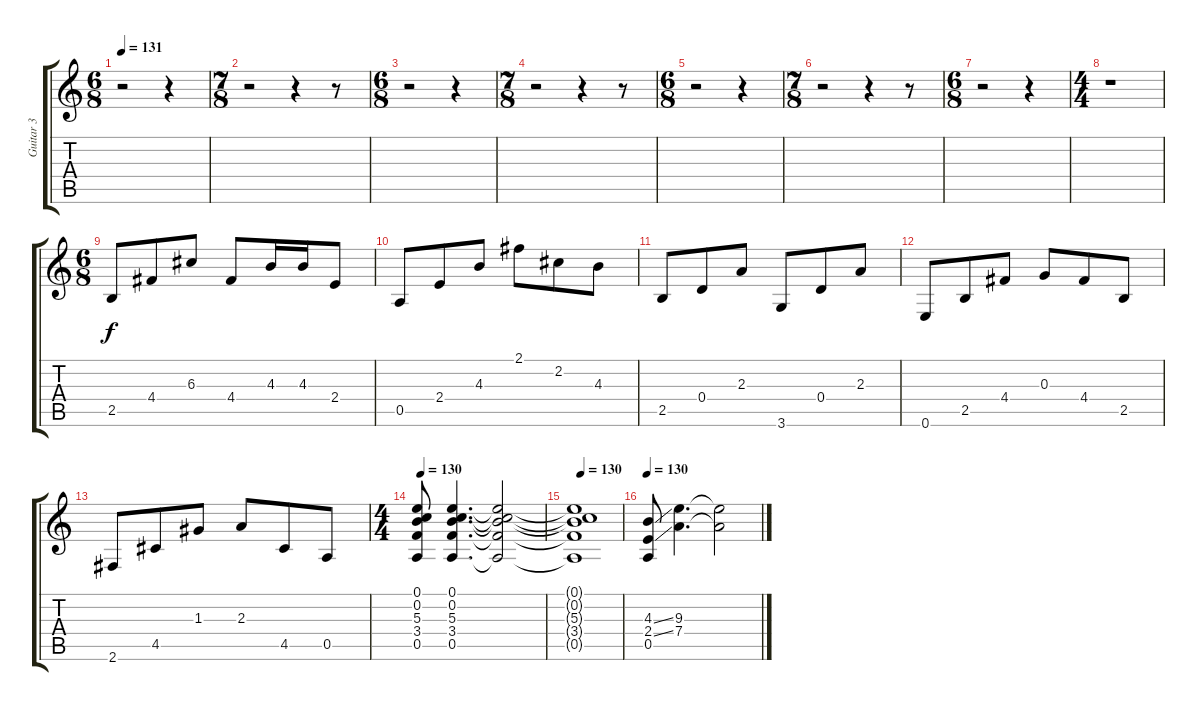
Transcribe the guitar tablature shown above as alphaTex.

\track ("Guitar 3" "Guitar 3") {instrument electricguitarclean}
\staff {score tabs}
\tuning (E4 B3 G3 D3 A2 E2) {hide}
\ts (6 8)
\tempo 131
\clef g2
\ks c
r.2{dy f} r.4 |
\ts (7 8)
r.2 r.4 r.8 |
\ts (6 8)
r.2 r.4 |
\ts (7 8)
r.2 r.4 r.8 |
\ts (6 8)
r.2 r.4 |
\ts (7 8)
r.2 r.4 r.8 |
\ts (6 8)
r.2 r.4 |
\ts (4 4)
r.1 |
\ts (6 8)
2.5.8 4.4.8 6.3.8 4.4.8 4.3.16 4.3.16 2.4.8 |
0.5.8 2.4.8 4.3.8 2.1.8 2.2.8 4.3.8 |
2.5.8 0.4.8 2.3.8 3.6.8 0.4.8 2.3.8 |
0.6.8 2.5.8 4.4.8 0.3.8 4.4.8 2.5.8 |
2.6.8 4.5.8 1.3.8 2.3.8 4.5.8 0.5.8 |
\ts (4 4)
\tempo 130
(0.1 0.2 5.3 3.4 0.5).8 (0.1 0.2 5.3 3.4 0.5).4{d} (0.1{t} 0.2{t} 5.3{t} 3.4{t} 0.5{t}).2 |
\tempo 130
(0.1{t} 0.2{t} 5.3{t} 3.4{t} 0.5{t}).1 |
\tempo 130
(4.3{ss} 2.4{ss} 0.5).8 (9.3 7.4).4{d} (9.3{t} 7.4{t}).2
